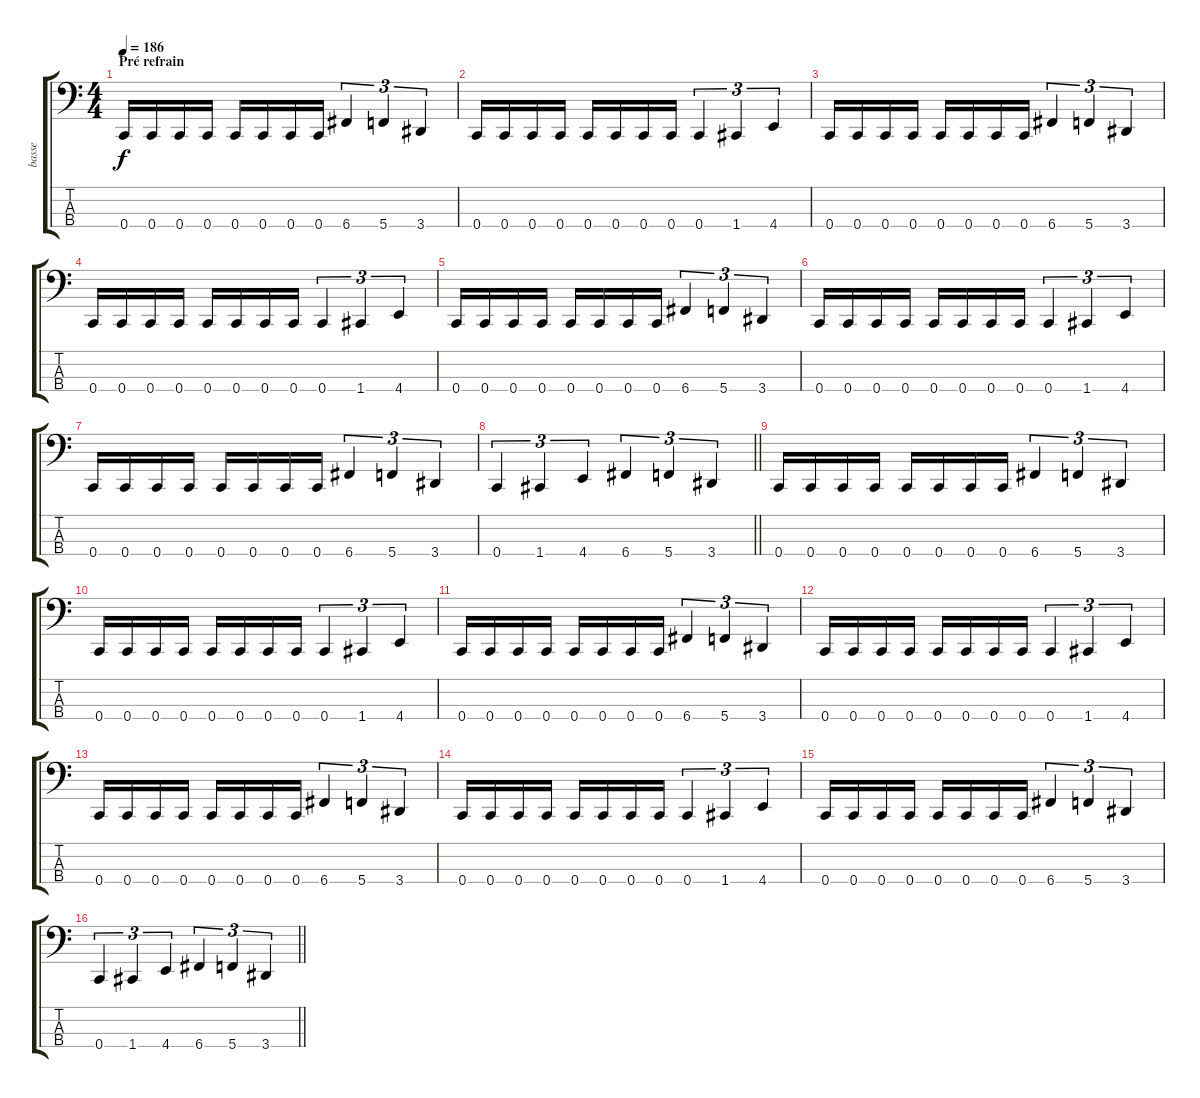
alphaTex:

\track ("basse" "basse") {instrument electricbassfinger}
\staff {score tabs}
\tuning (F2 C2 G1 C1) {hide}
\ts (4 4)
\section ("" "Pré refrain")
\tempo 186
\clef f4
\ks c
0.4.16{dy f} 0.4.16 0.4.16 0.4.16 0.4.16 0.4.16 0.4.16 0.4.16 6.4.4{tu (3 2)} 5.4.4{tu (3 2)} 3.4.4{tu (3 2)} |
0.4.16 0.4.16 0.4.16 0.4.16 0.4.16 0.4.16 0.4.16 0.4.16 0.4.4{tu (3 2)} 1.4.4{tu (3 2)} 4.4.4{tu (3 2)} |
0.4.16 0.4.16 0.4.16 0.4.16 0.4.16 0.4.16 0.4.16 0.4.16 6.4.4{tu (3 2)} 5.4.4{tu (3 2)} 3.4.4{tu (3 2)} |
0.4.16 0.4.16 0.4.16 0.4.16 0.4.16 0.4.16 0.4.16 0.4.16 0.4.4{tu (3 2)} 1.4.4{tu (3 2)} 4.4.4{tu (3 2)} |
0.4.16 0.4.16 0.4.16 0.4.16 0.4.16 0.4.16 0.4.16 0.4.16 6.4.4{tu (3 2)} 5.4.4{tu (3 2)} 3.4.4{tu (3 2)} |
0.4.16 0.4.16 0.4.16 0.4.16 0.4.16 0.4.16 0.4.16 0.4.16 0.4.4{tu (3 2)} 1.4.4{tu (3 2)} 4.4.4{tu (3 2)} |
0.4.16 0.4.16 0.4.16 0.4.16 0.4.16 0.4.16 0.4.16 0.4.16 6.4.4{tu (3 2)} 5.4.4{tu (3 2)} 3.4.4{tu (3 2)} |
\barLineRight lightlight
0.4.4{tu (3 2)} 1.4.4{tu (3 2)} 4.4.4{tu (3 2)} 6.4.4{tu (3 2)} 5.4.4{tu (3 2)} 3.4.4{tu (3 2)} |
0.4.16 0.4.16 0.4.16 0.4.16 0.4.16 0.4.16 0.4.16 0.4.16 6.4.4{tu (3 2)} 5.4.4{tu (3 2)} 3.4.4{tu (3 2)} |
0.4.16 0.4.16 0.4.16 0.4.16 0.4.16 0.4.16 0.4.16 0.4.16 0.4.4{tu (3 2)} 1.4.4{tu (3 2)} 4.4.4{tu (3 2)} |
0.4.16 0.4.16 0.4.16 0.4.16 0.4.16 0.4.16 0.4.16 0.4.16 6.4.4{tu (3 2)} 5.4.4{tu (3 2)} 3.4.4{tu (3 2)} |
0.4.16 0.4.16 0.4.16 0.4.16 0.4.16 0.4.16 0.4.16 0.4.16 0.4.4{tu (3 2)} 1.4.4{tu (3 2)} 4.4.4{tu (3 2)} |
0.4.16 0.4.16 0.4.16 0.4.16 0.4.16 0.4.16 0.4.16 0.4.16 6.4.4{tu (3 2)} 5.4.4{tu (3 2)} 3.4.4{tu (3 2)} |
0.4.16 0.4.16 0.4.16 0.4.16 0.4.16 0.4.16 0.4.16 0.4.16 0.4.4{tu (3 2)} 1.4.4{tu (3 2)} 4.4.4{tu (3 2)} |
0.4.16 0.4.16 0.4.16 0.4.16 0.4.16 0.4.16 0.4.16 0.4.16 6.4.4{tu (3 2)} 5.4.4{tu (3 2)} 3.4.4{tu (3 2)} |
\barLineRight lightlight
0.4.4{tu (3 2)} 1.4.4{tu (3 2)} 4.4.4{tu (3 2)} 6.4.4{tu (3 2)} 5.4.4{tu (3 2)} 3.4.4{tu (3 2)}
